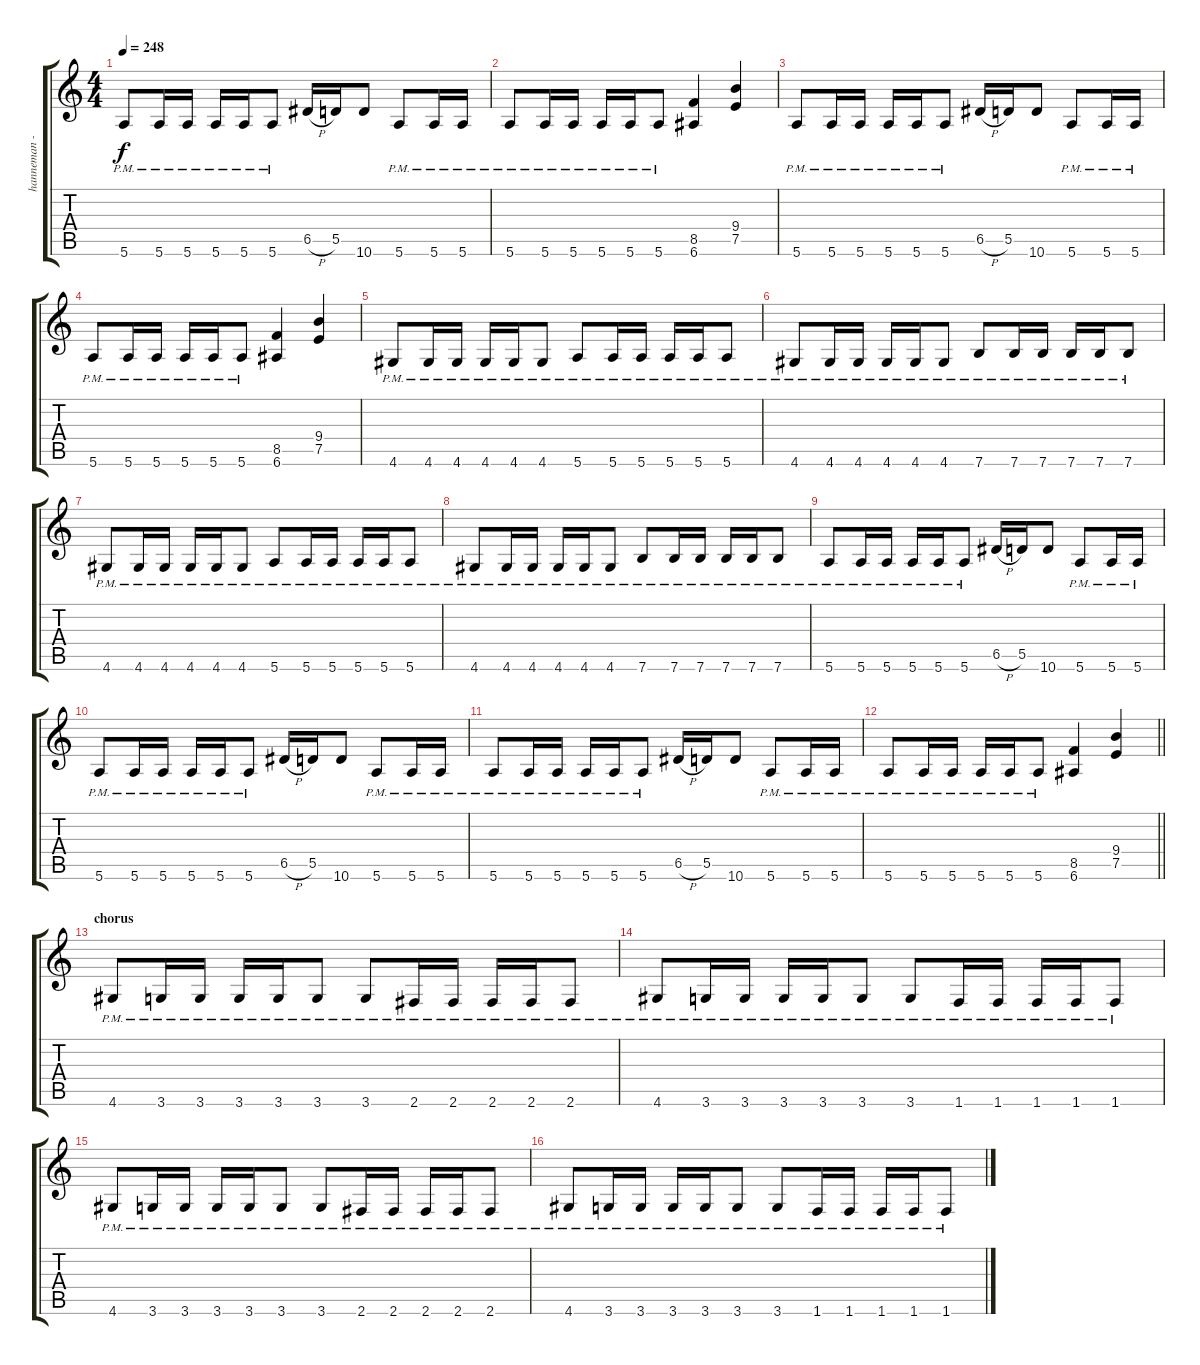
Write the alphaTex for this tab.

\track ("hanneman - guitar" "hanneman -") {instrument distortionguitar}
\staff {score tabs}
\tuning (E4 B3 G3 D3 A2 E2) {hide}
\ts (4 4)
\tempo 248
\clef g2
\ks c
5.6{pm}.8{dy f} 5.6{pm}.16 5.6{pm}.16 5.6{pm}.16 5.6{pm}.16 5.6{pm}.8 6.5{h}.16 5.5.16 10.6.8 5.6{pm}.8 5.6{pm}.16 5.6{pm}.16 |
5.6{pm}.8 5.6{pm}.16 5.6{pm}.16 5.6{pm}.16 5.6{pm}.16 5.6{pm}.8 (8.5 6.6).4 (9.4 7.5).4 |
5.6{pm}.8 5.6{pm}.16 5.6{pm}.16 5.6{pm}.16 5.6{pm}.16 5.6{pm}.8 6.5{h}.16 5.5.16 10.6.8 5.6{pm}.8 5.6{pm}.16 5.6{pm}.16 |
5.6{pm}.8 5.6{pm}.16 5.6{pm}.16 5.6{pm}.16 5.6{pm}.16 5.6{pm}.8 (8.5 6.6).4 (9.4 7.5).4 |
4.6{pm}.8 4.6{pm}.16 4.6{pm}.16 4.6{pm}.16 4.6{pm}.16 4.6{pm}.8 5.6{pm}.8 5.6{pm}.16 5.6{pm}.16 5.6{pm}.16 5.6{pm}.16 5.6{pm}.8 |
4.6{pm}.8 4.6{pm}.16 4.6{pm}.16 4.6{pm}.16 4.6{pm}.16 4.6{pm}.8 7.6{pm}.8 7.6{pm}.16 7.6{pm}.16 7.6{pm}.16 7.6{pm}.16 7.6{pm}.8 |
4.6{pm}.8 4.6{pm}.16 4.6{pm}.16 4.6{pm}.16 4.6{pm}.16 4.6{pm}.8 5.6{pm}.8 5.6{pm}.16 5.6{pm}.16 5.6{pm}.16 5.6{pm}.16 5.6{pm}.8 |
4.6{pm}.8 4.6{pm}.16 4.6{pm}.16 4.6{pm}.16 4.6{pm}.16 4.6{pm}.8 7.6{pm}.8 7.6{pm}.16 7.6{pm}.16 7.6{pm}.16 7.6{pm}.16 7.6{pm}.8 |
5.6{pm}.8 5.6{pm}.16 5.6{pm}.16 5.6{pm}.16 5.6{pm}.16 5.6{pm}.8 6.5{h}.16 5.5.16 10.6.8 5.6{pm}.8 5.6{pm}.16 5.6{pm}.16 |
5.6{pm}.8 5.6{pm}.16 5.6{pm}.16 5.6{pm}.16 5.6{pm}.16 5.6{pm}.8 6.5{h}.16 5.5.16 10.6.8 5.6{pm}.8 5.6{pm}.16 5.6{pm}.16 |
5.6{pm}.8 5.6{pm}.16 5.6{pm}.16 5.6{pm}.16 5.6{pm}.16 5.6{pm}.8 6.5{h}.16 5.5.16 10.6.8 5.6{pm}.8 5.6{pm}.16 5.6{pm}.16 |
\barLineRight lightlight
5.6{pm}.8 5.6{pm}.16 5.6{pm}.16 5.6{pm}.16 5.6{pm}.16 5.6{pm}.8 (8.5 6.6).4 (9.4 7.5).4 |
\section ("" "chorus")
4.6{pm}.8 3.6{pm}.16 3.6{pm}.16 3.6{pm}.16 3.6{pm}.16 3.6{pm}.8 3.6{pm}.8 2.6{pm}.16 2.6{pm}.16 2.6{pm}.16 2.6{pm}.16 2.6{pm}.8 |
4.6{pm}.8 3.6{pm}.16 3.6{pm}.16 3.6{pm}.16 3.6{pm}.16 3.6{pm}.8 3.6{pm}.8 1.6{pm}.16 1.6{pm}.16 1.6{pm}.16 1.6{pm}.16 1.6{pm}.8 |
4.6{pm}.8 3.6{pm}.16 3.6{pm}.16 3.6{pm}.16 3.6{pm}.16 3.6{pm}.8 3.6{pm}.8 2.6{pm}.16 2.6{pm}.16 2.6{pm}.16 2.6{pm}.16 2.6{pm}.8 |
4.6{pm}.8 3.6{pm}.16 3.6{pm}.16 3.6{pm}.16 3.6{pm}.16 3.6{pm}.8 3.6{pm}.8 1.6{pm}.16 1.6{pm}.16 1.6{pm}.16 1.6{pm}.16 1.6{pm}.8
